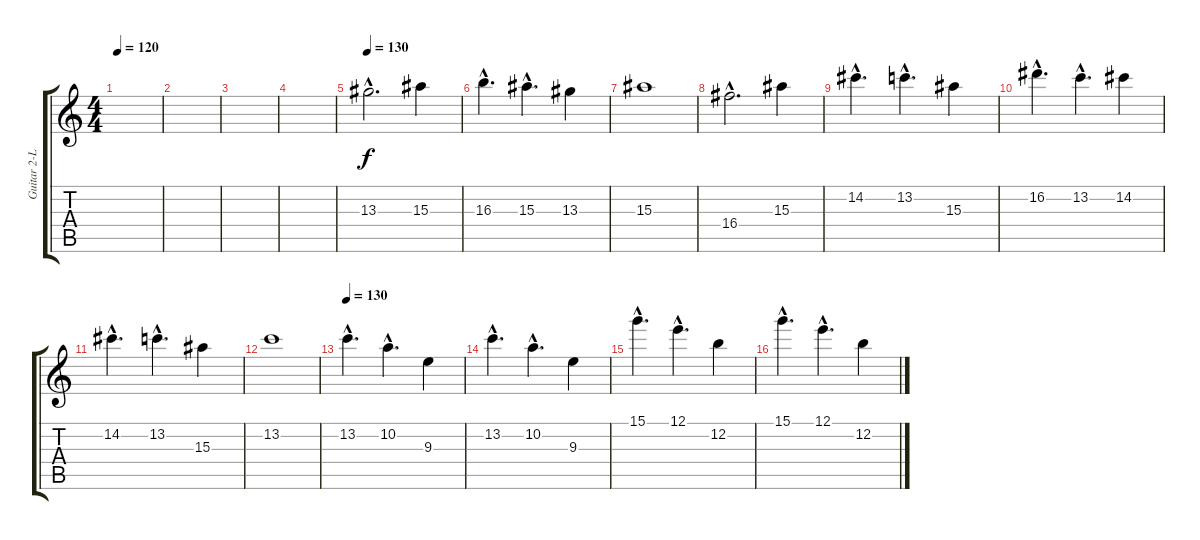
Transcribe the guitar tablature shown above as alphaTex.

\track ("Guitar 2-Lead" "Guitar 2-L") {instrument distortionguitar}
\staff {score tabs}
\tuning (E4 B3 G3 D3 A2 E2) {hide}
\ts (4 4)
\tempo 120
\clef g2
\ks c
|
|
|
|
\tempo 130
13.3{hac}.2{d volume 16 instrument choiraahs} 15.3.4 |
16.3{hac}.4{d} 15.3{hac}.4{d} 13.3.4 |
15.3.1 |
16.4{hac}.2{d} 15.3.4 |
14.2{hac}.4{d} 13.2{hac}.4{d} 15.3.4 |
16.2{hac}.4{d} 13.2{hac}.4{d} 14.2.4 |
14.2{hac}.4{d} 13.2{hac}.4{d} 15.3.4 |
13.2.1 |
\tempo 130
13.2{hac}.4{d instrument harmonica} 10.2{hac}.4{d} 9.3.4 |
13.2{hac}.4{d} 10.2{hac}.4{d} 9.3.4 |
15.1{hac}.4{d} 12.1{hac}.4{d} 12.2.4 |
15.1{hac}.4{d} 12.1{hac}.4{d} 12.2.4
